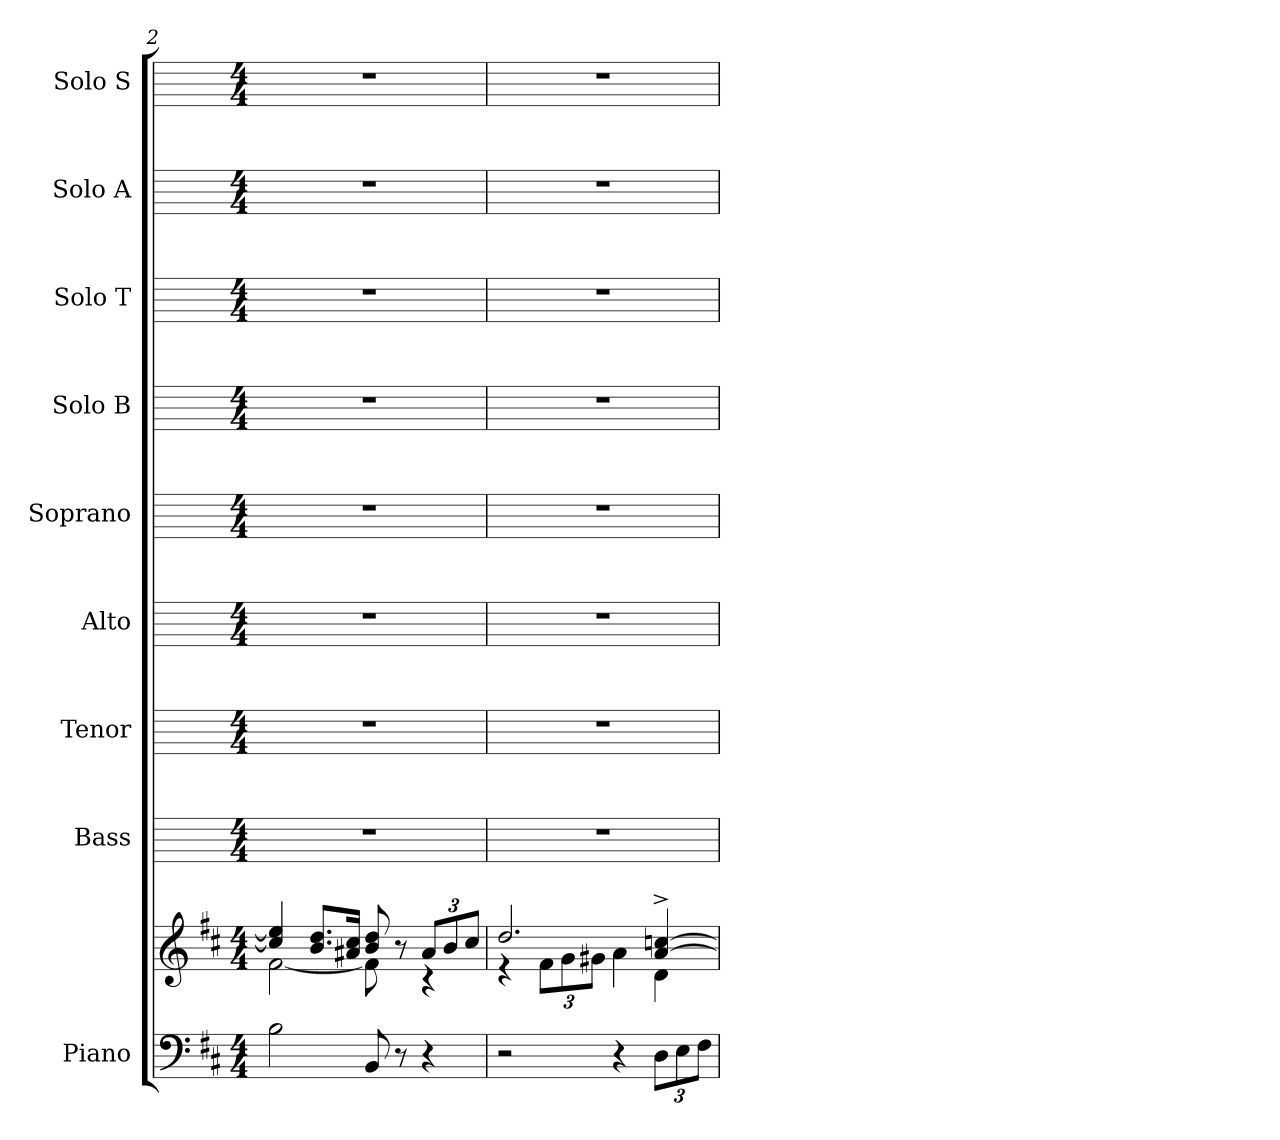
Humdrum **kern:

**kern	**kern	**kern	**kern	**kern	**kern	**kern	**kern	**kern	**kern
*part9	*part9	*part8	*part7	*part6	*part5	*part4	*part3	*part2	*part1
*staff10	*staff9	*staff8	*staff7	*staff6	*staff5	*staff4	*staff3	*staff2	*staff1
*I"Piano	*	*I"Bass	*I"Tenor	*I"Alto	*I"Soprano	*I"Solo B	*I"Solo T	*I"Solo A	*I"Solo S
*I'Piano	*	*I'Bass	*I'Tenor	*I'Alto	*I'Soprano	*I'Solo B	*I'Solo T	*I'Solo A	*I'Solo S
*clefF4	*clefG2	*	*	*	*	*	*	*	*
*k[f#c#]	*k[f#c#]	*	*	*	*	*	*	*	*
*D:	*D:	*	*	*	*	*	*	*	*
*M4/4	*M4/4	*M4/4	*M4/4	*M4/4	*M4/4	*M4/4	*M4/4	*M4/4	*M4/4
=2	=2	=2	=2	=2	=2	=2	=2	=2	=2
*	*^	*	*	*	*	*	*	*	*
2B	4cc#/] 4ee/]	[2f#\	1r	1r	1r	1r	1r	1r	1r	1r
.	8.b/ 8.dd/L	.	.	.	.	.	.	.	.	.
.	16a#X/ 16cc#/J	.	.	.	.	.	.	.	.	.
8BB	8b/ 8dd/	8f#\]	.	.	.	.	.	.	.	.
8r	8r	8ryy	.	.	.	.	.	.	.	.
4r	12a#/L	4r	.	.	.	.	.	.	.	.
.	12b/	.	.	.	.	.	.	.	.	.
.	12cc#/J	.	.	.	.	.	.	.	.	.
=3	=3	=3	=3	=3	=3	=3	=3	=3	=3	=3
2r	2.dd/	4r	1r	1r	1r	1r	1r	1r	1r	1r
.	.	12f#\L	.	.	.	.	.	.	.	.
.	.	12g\	.	.	.	.	.	.	.	.
.	.	12g#X\J	.	.	.	.	.	.	.	.
4r	.	4a\	.	.	.	.	.	.	.	.
12DL	[4a/^ [4ccn/^	4d\	.	.	.	.	.	.	.	.
12E	.	.	.	.	.	.	.	.	.	.
12F#J	.	.	.	.	.	.	.	.	.	.
*	*v	*v	*	*	*	*	*	*	*	*
=	=	=	=	=	=	=	=	=	=
*-	*-	*-	*-	*-	*-	*-	*-	*-	*-
